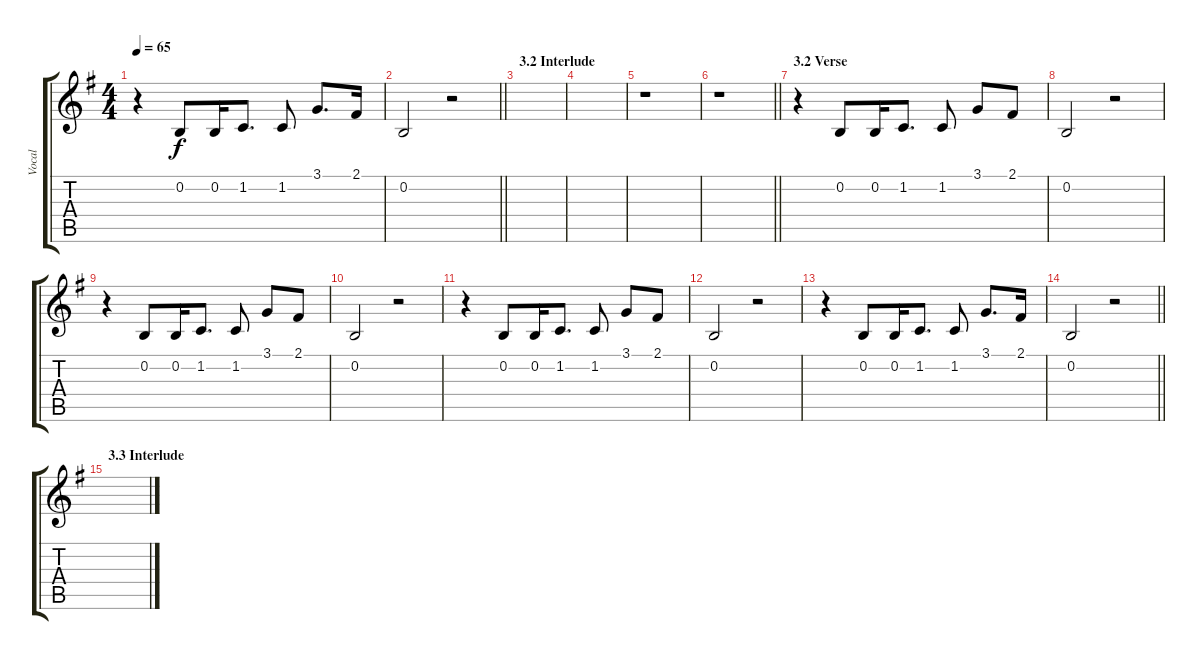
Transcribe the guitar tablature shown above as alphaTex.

\track ("Vocal" "Vocal") {instrument tenorsax}
\staff {score tabs}
\tuning (E4 B3 G3 D3 A2 E2) {hide}
\ts (4 4)
\tempo 65
\clef g2
\ks eminor
r.4{dy f} 0.2.8 0.2.16 1.2.8{d} 1.2.8 3.1.8{d} 2.1.16 |
\barLineRight lightlight
0.2.2 r.2 |
\section ("" "3.2 Interlude")
|
|
r.1 |
\barLineRight lightlight
r.1 |
\section ("" "3.2 Verse")
r.4 0.2.8 0.2.16 1.2.8{d} 1.2.8 3.1.8 2.1.8 |
0.2.2 r.2 |
r.4 0.2.8 0.2.16 1.2.8{d} 1.2.8 3.1.8 2.1.8 |
0.2.2 r.2 |
r.4 0.2.8 0.2.16 1.2.8{d} 1.2.8 3.1.8 2.1.8 |
0.2.2 r.2 |
r.4 0.2.8 0.2.16 1.2.8{d} 1.2.8 3.1.8{d} 2.1.16 |
\barLineRight lightlight
0.2.2 r.2 |
\section ("" "3.3 Interlude")
